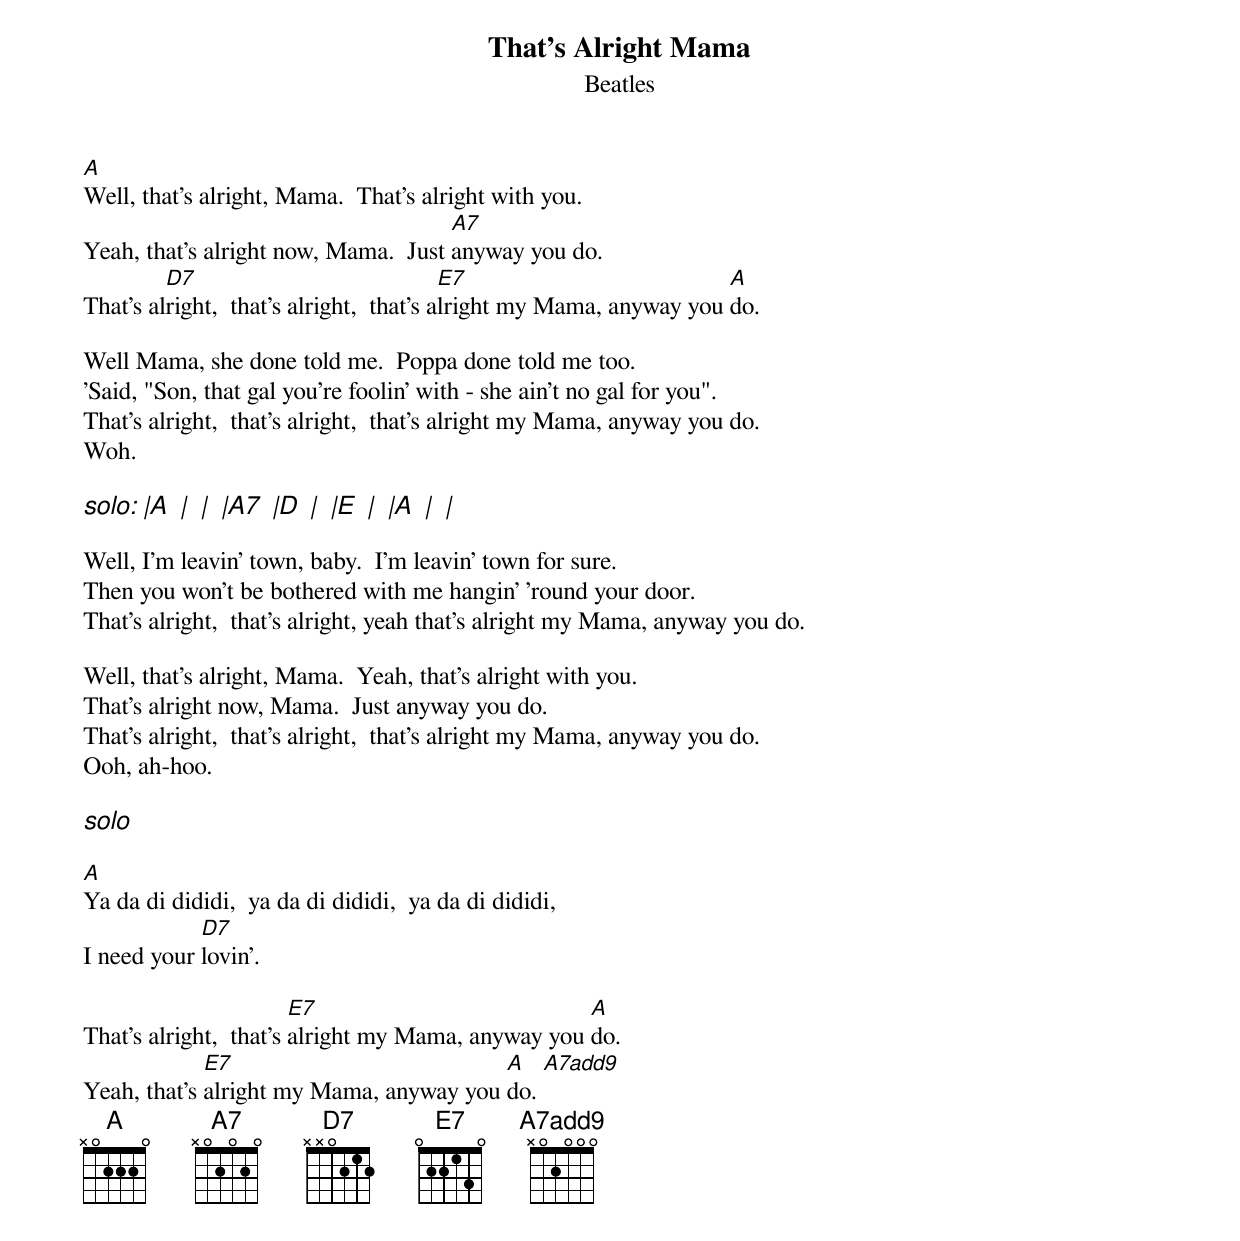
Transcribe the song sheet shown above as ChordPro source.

{t: That's Alright Mama}
{st: Beatles}
{define: A7add9 base-fret 0 frets x 0 2 0 0 0}
[A]Well, that's alright, Mama.  That's alright with you.
Yeah, that's alright now, Mama.  Just [A7]anyway you do.
That's al[D7]right,  that's alright,  that's a[E7]lright my Mama, anyway you [A]do.

Well Mama, she done told me.  Poppa done told me too.
'Said, "Son, that gal you're foolin' with - she ain't no gal for you".
That's alright,  that's alright,  that's alright my Mama, anyway you do.
Woh.

{ci: solo: |A  |  |  |A7  |D  |  |E  |  |A  |  |}

Well, I'm leavin' town, baby.  I'm leavin' town for sure.
Then you won't be bothered with me hangin' 'round your door.
That's alright,  that's alright, yeah that's alright my Mama, anyway you do.

Well, that's alright, Mama.  Yeah, that's alright with you.
That's alright now, Mama.  Just anyway you do.
That's alright,  that's alright,  that's alright my Mama, anyway you do.
Ooh, ah-hoo.

{ci: solo}

[A]Ya da di dididi,  ya da di dididi,  ya da di dididi,
I need your [D7]lovin'.

That's alright,  that's [E7]alright my Mama, anyway you [A]do.
Yeah, that's [E7]alright my Mama, anyway you [A]do. [A7add9]
